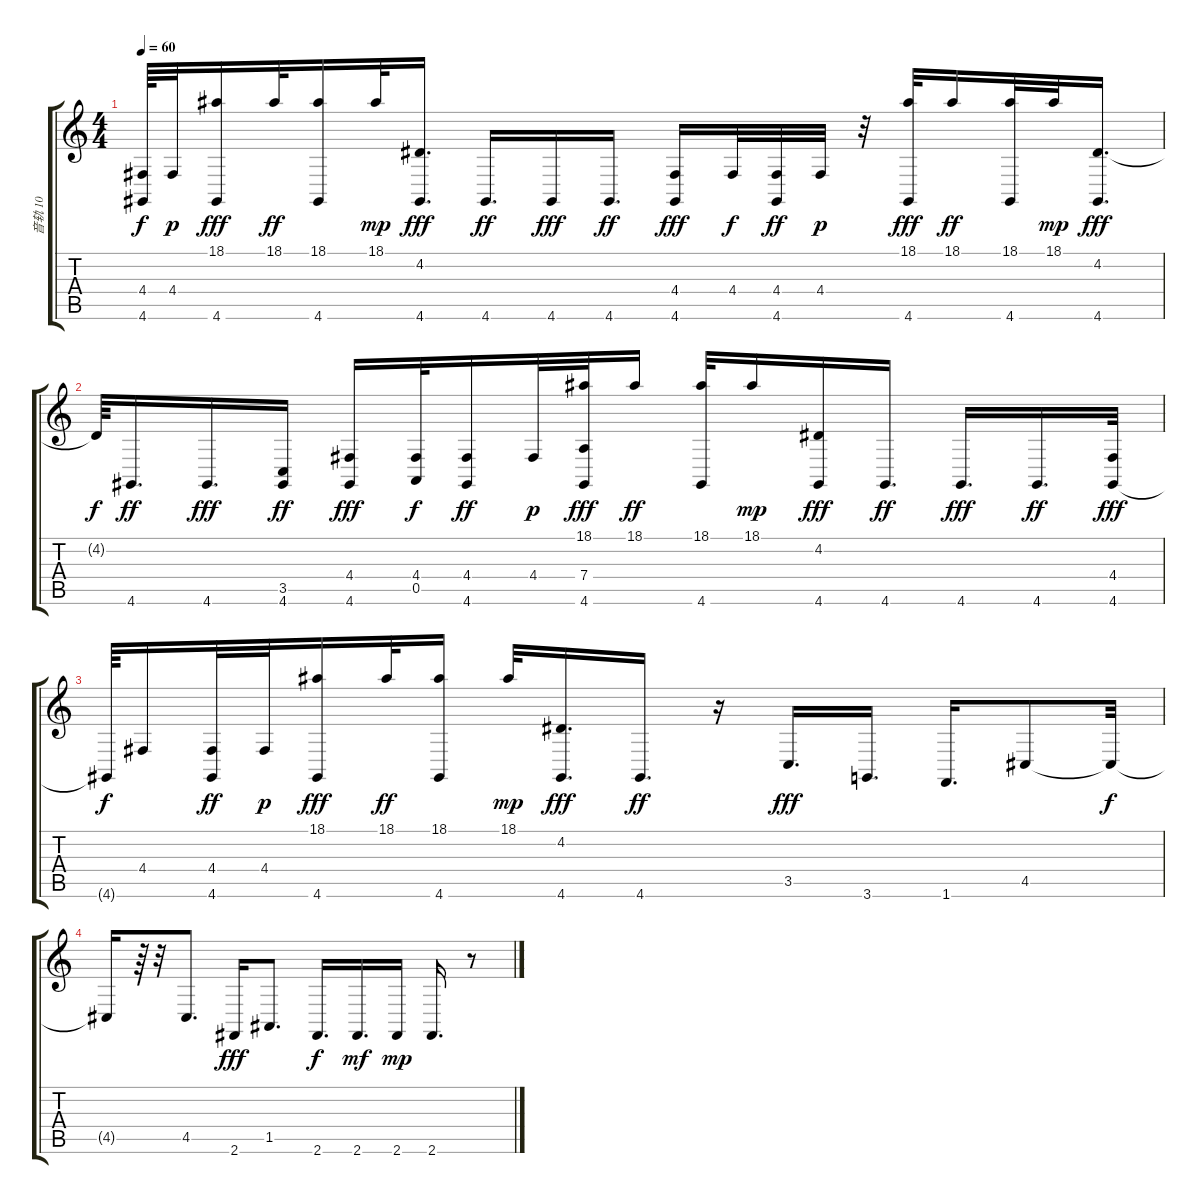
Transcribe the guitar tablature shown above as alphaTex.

\track ("音轨 10" "音轨 10") {instrument acousticgrandpiano}
\staff {score tabs}
\tuning (E4 B3 G3 D3 A2 E2) {hide}
\ts (4 4)
\tempo 60
\clef g2
\ks c
(4.4{t} 4.6{t}).64{dy f} 4.4.32{dy p} (18.1 4.6).16{dy fff} 18.1.32{dy ff} (18.1 4.6).16 18.1.32{dy mp} (4.2 4.6).16{d dy fff} 4.6.16{d dy ff} 4.6.16{dy fff} 4.6.16{d dy ff} (4.4 4.6).16{dy fff} 4.4.32{dy f} (4.4 4.6).32{dy ff} 4.4.32{dy p} r.32 (18.1 4.6).32{dy fff volume 12 balance 7} 18.1.16{dy ff} (18.1 4.6).32 18.1.32{dy mp} (4.2 4.6).16{d dy fff} |
4.2{t}.64{dy f} 4.6.16{d dy ff} 4.6.16{d dy fff} (3.5 4.6).16{dy ff} (4.4 4.6).16{dy fff} (4.4 0.5).32{dy f} (4.4 4.6).16{dy ff} 4.4.32{dy p} (18.1 7.4 4.6).32{dy fff} 18.1.16{dy ff} (18.1 4.6).32 18.1.16{dy mp} (4.2 4.6).16{dy fff} 4.6.16{d dy ff} 4.6.16{d dy fff} 4.6.16{d dy ff} (4.4 4.6).32{dy fff} |
4.6{t}.64{dy f} 4.4.16 (4.4 4.6).32{dy ff} 4.4.32{dy p} (18.1 4.6).16{dy fff} 18.1.32{dy ff} (18.1 4.6).16 18.1.32{dy mp} (4.2 4.6).16{d dy fff} 4.6.16{d dy ff} r.16 3.5.16{d dy fff} 3.6.16{d} 1.6.16{d} 4.5.8 4.5{t}.32{dy f} |
4.5{t}.16 r.64 r.32 4.5.8{d} 2.6.16{dy fff} 1.5.8{d} 2.6.16{d dy f} 2.6.16{d dy mf} 2.6.16{dy mp} 2.6.16{d} r.8
